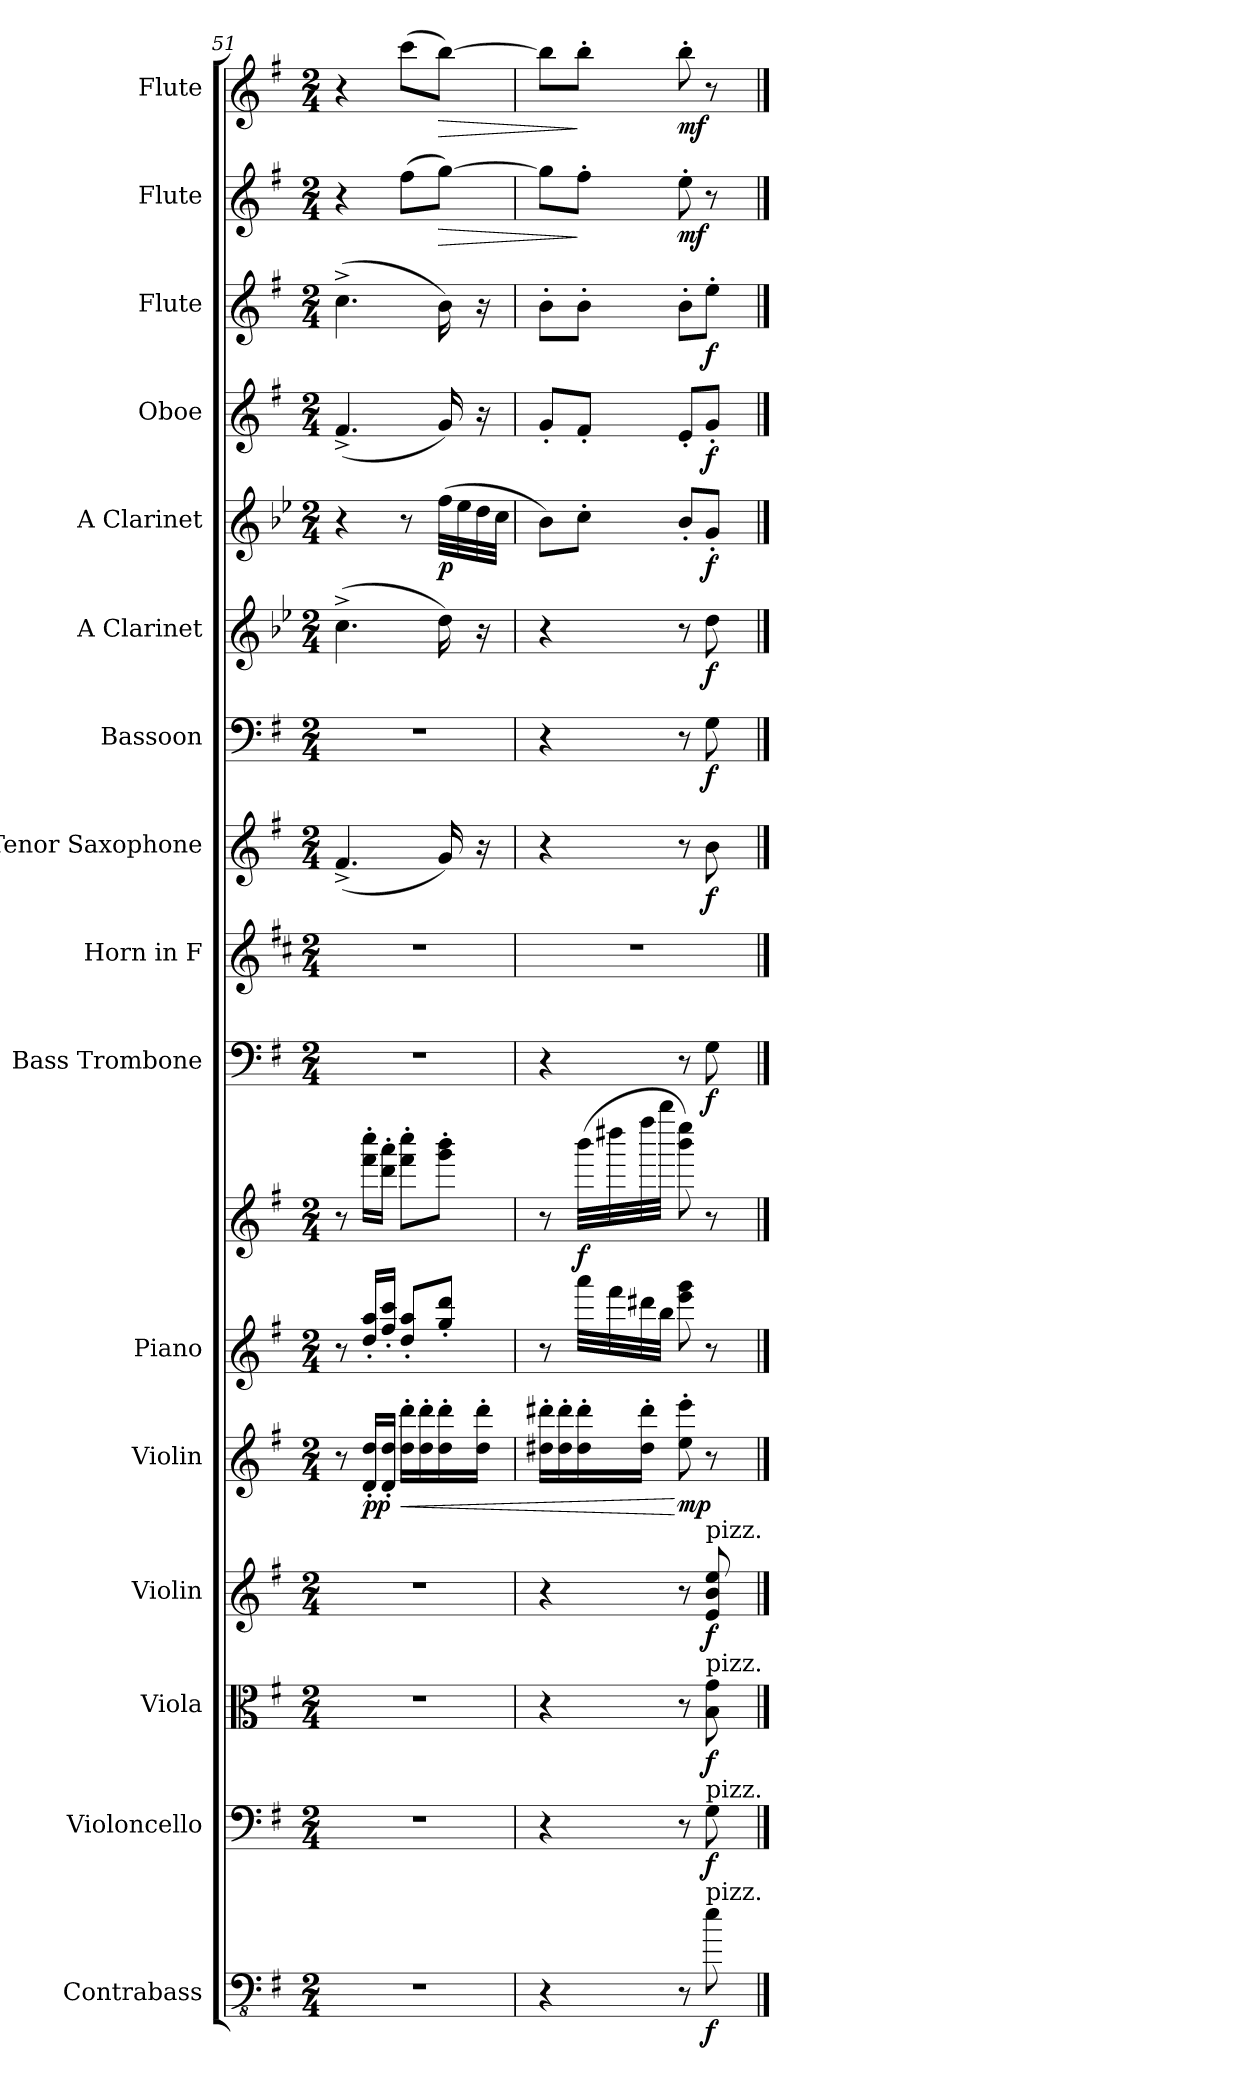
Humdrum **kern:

**kern	**dynam	**kern	**dynam	**kern	**dynam	**kern	**dynam	**kern	**dynam	**kern	**kern	**dynam	**kern	**dynam	**kern	**kern	**dynam	**kern	**dynam	**kern	**dynam	**kern	**dynam	**kern	**dynam	**kern	**dynam	**kern	**dynam	**kern	**dynam
*part16	*part16	*part15	*part15	*part14	*part14	*part13	*part13	*part12	*part12	*part11	*part11	*part11	*part10	*part10	*part9	*part8	*part8	*part7	*part7	*part6	*part6	*part5	*part5	*part4	*part4	*part3	*part3	*part2	*part2	*part1	*part1
*staff17	*staff17	*staff16	*staff16	*staff15	*staff15	*staff14	*staff14	*staff13	*staff13	*staff12	*staff11	*staff11/12	*staff10	*staff10	*staff9	*staff8	*staff8	*staff7	*staff7	*staff6	*staff6	*staff5	*staff5	*staff4	*staff4	*staff3	*staff3	*staff2	*staff2	*staff1	*staff1
*I"Contrabass	*	*I"Violoncello	*	*I"Viola	*	*I"Violin	*	*I"Violin	*	*I"Piano	*	*	*I"Bass Trombone	*	*I"Horn in F	*I"Tenor Saxophone	*	*I"Bassoon	*	*I"A Clarinet	*	*I"A Clarinet	*	*I"Oboe	*	*I"Flute	*	*I"Flute	*	*I"Flute	*
*I'Cb.	*	*I'Vc.	*	*I'Vla.	*	*I'Vln.	*	*I'Vln.	*	*I'Pno.	*	*	*I'B. Tbn.	*	*	*I'T. Sax.	*	*I'Bsn.	*	*I'A Cl.	*	*I'A Cl.	*	*I'Ob.	*	*I'Fl.	*	*I'Fl.	*	*I'Fl.	*
*clefFv4	*	*clefF4	*	*clefC3	*	*clefG2	*	*clefG2	*	*clefG2	*clefG2	*	*clefF4	*	*clefG2	*clefG2	*	*clefF4	*	*clefG2	*	*clefG2	*	*clefG2	*	*clefG2	*	*clefG2	*	*clefG2	*
*ITrd7c12	*	*	*	*	*	*	*	*	*	*	*	*	*	*	*ITrd4c7	*ITrd8c14	*	*	*	*ITrd2c3	*	*ITrd2c3	*	*	*	*	*	*	*	*	*
*k[f#]	*	*k[f#]	*	*k[f#]	*	*k[f#]	*	*k[f#]	*	*k[f#]	*k[f#]	*	*k[f#]	*	*k[f#]	*k[f#]	*	*k[f#]	*	*k[f#]	*	*k[f#]	*	*k[f#]	*	*k[f#]	*	*k[f#]	*	*k[f#]	*
*M2/4	*	*M2/4	*	*M2/4	*	*M2/4	*	*M2/4	*	*M2/4	*M2/4	*	*M2/4	*	*M2/4	*M2/4	*	*M2/4	*	*M2/4	*	*M2/4	*	*M2/4	*	*M2/4	*	*M2/4	*	*M2/4	*
=51	=51	=51	=51	=51	=51	=51	=51	=51	=51	=51	=51	=51	=51	=51	=51	=51	=51	=51	=51	=51	=51	=51	=51	=51	=51	=51	=51	=51	=51	=51	=51
2r	.	2r	.	2r	.	2r	.	8r	.	8r	8r	.	2r	.	2r	(4.F#^/	.	2r	.	(4.a^\	.	4r	.	(4.f#^/	.	(4.cc^\	.	4r	.	4r	.
!	!	!	!	!	!	!	!	!	!LO:DY:b	!	!	!	!	!	!	!	!	!	!	!	!	!	!	!	!	!	!	!	!	!	!
.	.	.	.	.	.	.	.	16d/' 16dd/'LL	pp	16dd/' 16aa/'LL	16fff#\' 16cccc\'LL	.	.	.	.	.	.	.	.	.	.	.	.	.	.	.	.	.	.	.	.
.	.	.	.	.	.	.	.	16d/' 16dd/'JJ	.	16ff#/' 16ccc/'JJ	16ddd\' 16aaa\'JJ	.	.	.	.	.	.	.	.	.	.	.	.	.	.	.	.	.	.	.	.
!	!	!	!	!	!	!	!	!	!LO:HP:b	!	!	!	!	!	!	!	!	!	!	!	!	!	!	!	!	!	!	!	!	!	!
.	.	.	.	.	.	.	.	16dd\' 16ddd\'LL	<	8dd/' 8aa/'L	8fff#\' 8cccc\'L	.	.	.	.	.	.	.	.	.	.	8r	.	.	.	.	.	(8ff#\L	.	(8ccc\L	.
.	.	.	.	.	.	.	.	16dd\' 16ddd\'	.	.	.	.	.	.	.	.	.	.	.	.	.	.	.	.	.	.	.	.	.	.	.
!	!	!	!	!	!	!	!	!	!	!	!	!	!	!	!	!	!	!	!	!	!	!	!LO:DY:b	!	!	!	!	!	!LO:HP:b	!	!LO:HP:b
.	.	.	.	.	.	.	.	16dd\' 16ddd\'	.	8gg/' 8ddd/'J	8ggg\' 8bbb\'J	.	.	.	.	16G/)	.	.	.	16b\)	.	(32dd\LLL	p	16g/)	.	16b\)	.	[8gg\J)	>	[8bb\J)	>
.	.	.	.	.	.	.	.	.	.	.	.	.	.	.	.	.	.	.	.	.	.	32cc\	.	.	.	.	.	.	.	.	.
.	.	.	.	.	.	.	.	16dd\' 16ddd\'JJ	.	.	.	.	.	.	.	16r	.	.	.	16r	.	32b\	.	16r	.	16r	.	.	.	.	.
.	.	.	.	.	.	.	.	.	.	.	.	.	.	.	.	.	.	.	.	.	.	32a\JJJ	.	.	.	.	.	.	.	.	.
!!LO:PB:g=z
=52	=52	=52	=52	=52	=52	=52	=52	=52	=52	=52	=52	=52	=52	=52	=52	=52	=52	=52	=52	=52	=52	=52	=52	=52	=52	=52	=52	=52	=52	=52	=52
4r	.	4r	.	4r	.	4r	.	16dd#X\' 16ddd#X\'LL	.	8r	8r	.	4r	.	2r	4r	.	4r	.	4r	.	8g\L)	.	8g'/L	.	8b'\L	.	8gg\L]	.	8bb\L]	.
.	.	.	.	.	.	.	.	16dd#\' 16ddd#\'	.	.	.	.	.	.	.	.	.	.	.	.	.	.	.	.	.	.	.	.	.	.	.
!	!	!	!	!	!	!	!	!	!	!	!	!LO:DY:b	!	!	!	!	!	!	!	!	!	!	!	!	!	!	!	!	!	!	!
.	.	.	.	.	.	.	.	16dd#\' 16ddd#\'	.	32aaa\LLL	(32bbb\LLL	f	.	.	.	.	.	.	.	.	.	8a'\J	.	8f#'/J	.	8b'\J	.	8ff#'\J	]	8bb'\J	]
.	.	.	.	.	.	.	.	.	.	32fff#\	32dddd#X\	.	.	.	.	.	.	.	.	.	.	.	.	.	.	.	.	.	.	.	.
.	.	.	.	.	.	.	.	16dd#\' 16ddd#\'JJ	.	32ddd#X\	32ffff#\	.	.	.	.	.	.	.	.	.	.	.	.	.	.	.	.	.	.	.	.
.	.	.	.	.	.	.	.	.	.	32bb\JJJ	32bbbb\JJJ	.	.	.	.	.	.	.	.	.	.	.	.	.	.	.	.	.	.	.	.
!	!	!	!	!	!	!	!	!	!LO:DY:n=1:b	!	!	!	!	!	!	!	!	!	!	!	!	!	!	!	!	!	!	!	!LO:DY:b	!	!LO:DY:b
8r	.	8r	.	8r	.	8r	.	8ee\' 8eee\'	[ mp	8eee\ 8ggg\	8bbb\ 8eeee\)	.	8r	.	.	8r	.	8r	.	8r	.	8g'/L	.	8e'/L	.	8b'\L	.	8ee'\	mf	8bb'\	mf
!	!	!	!	!	!	!LO:TX:a:t=pizz.	!	!	!	!	!	!	!	!	!	!	!	!	!	!	!	!	!	!	!	!	!	!	!	!	!
!	!	!	!	!LO:TX:a:t=pizz.	!	!	!	!	!	!	!	!	!	!	!	!	!	!	!	!	!	!	!	!	!	!	!	!	!	!	!
!	!	!LO:TX:a:t=pizz.	!	!	!	!	!	!	!	!	!	!	!	!	!	!	!	!	!	!	!	!	!	!	!	!	!	!	!	!	!
!LO:TX:a:t=pizz.	!	!	!	!	!	!	!	!	!	!	!	!	!	!	!	!	!	!	!	!	!	!	!	!	!	!	!	!	!	!	!
!	!LO:DY:b	!	!LO:DY:b	!	!LO:DY:b	!	!LO:DY:b	!	!	!	!	!	!	!LO:DY:b	!	!	!LO:DY:b	!	!LO:DY:b	!	!LO:DY:b	!	!LO:DY:b	!	!LO:DY:b	!	!LO:DY:b	!	!	!	!
8E\	f	8G\	f	8B\ 8g\	f	8e/ 8b/ 8ee/	f	8r	.	8r	8r	.	8G\	f	.	8B\	f	8G\	f	8b\	f	8e'/J	f	8g'/J	f	8ee'\J	f	8r	.	8r	.
==	==	==	==	==	==	==	==	==	==	==	==	==	==	==	==	==	==	==	==	==	==	==	==	==	==	==	==	==	==	==	==
*-	*-	*-	*-	*-	*-	*-	*-	*-	*-	*-	*-	*-	*-	*-	*-	*-	*-	*-	*-	*-	*-	*-	*-	*-	*-	*-	*-	*-	*-	*-	*-
